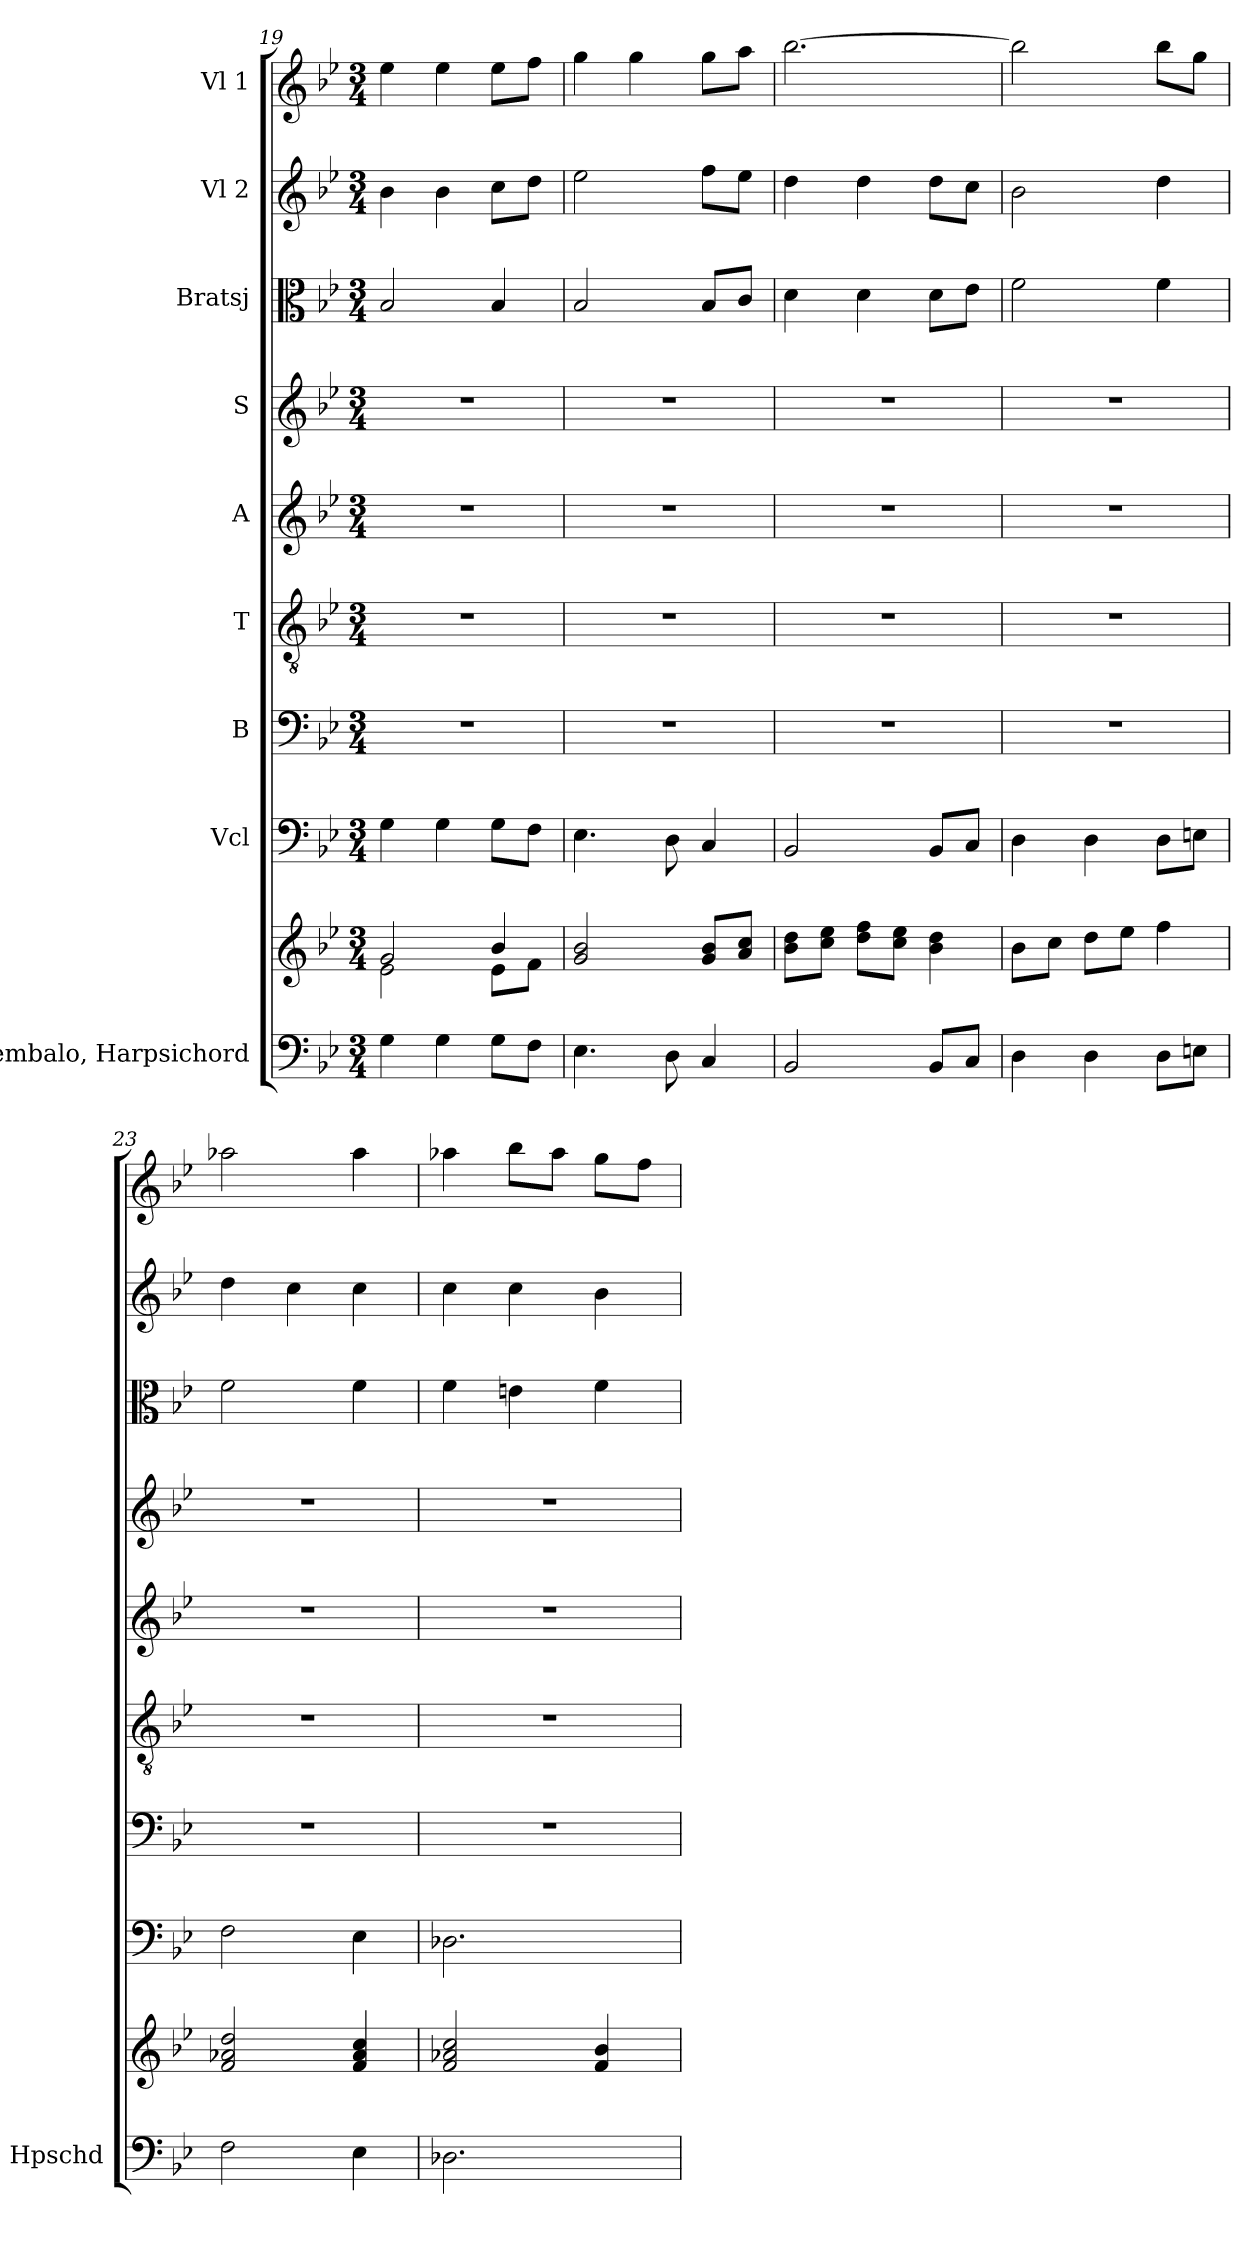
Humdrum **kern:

**kern	**kern	**kern	**kern	**kern	**kern	**kern	**kern	**kern	**kern
*part9	*part9	*part8	*part7	*part6	*part5	*part4	*part3	*part2	*part1
*staff10	*staff9	*staff8	*staff7	*staff6	*staff5	*staff4	*staff3	*staff2	*staff1
*I"Cembalo, Harpsichord	*	*I"Vcl	*I"B	*I"T	*I"A	*I"S	*I"Bratsj	*I"Vl 2	*I"Vl 1
*I'Hpschd	*	*	*	*	*	*	*	*	*
*clefF4	*clefG2	*clefF4	*clefF4	*clefGv2	*clefG2	*clefG2	*clefC3	*clefG2	*clefG2
*	*	*ITrd7c12	*	*	*	*	*	*	*
*k[b-e-]	*k[b-e-]	*k[b-e-]	*k[b-e-]	*k[b-e-]	*k[b-e-]	*k[b-e-]	*k[b-e-]	*k[b-e-]	*k[b-e-]
*M3/4	*M3/4	*M3/4	*M3/4	*M3/4	*M3/4	*M3/4	*M3/4	*M3/4	*M3/4
=19	=19	=19	=19	=19	=19	=19	=19	=19	=19
*	*^	*	*	*	*	*	*	*	*
4G\	2g/	2e-\	4GG\	2.r	2.r	2.r	2.r	2B-/	4b-\	4ee-\
4G\	.	.	4GG\	.	.	.	.	.	4b-\	4ee-\
8G\L	4b-/	8e-\L	8GG\L	.	.	.	.	4B-/	8cc\L	8ee-\L
8F\J	.	8f\J	8FF\J	.	.	.	.	.	8dd\J	8ff\J
*	*v	*v	*	*	*	*	*	*	*	*
=20	=20	=20	=20	=20	=20	=20	=20	=20	=20
4.E-\	2g/ 2b-/	4.EE-\	2.r	2.r	2.r	2.r	2B-/	2ee-\	4gg\
.	.	.	.	.	.	.	.	.	4gg\
8D\	.	8DD\	.	.	.	.	.	.	.
4C/	8g/ 8b-/L	4CC/	.	.	.	.	8B-/L	8ff\L	8gg\L
.	8a/ 8cc/J	.	.	.	.	.	8c/J	8ee-\J	8aa\J
=21	=21	=21	=21	=21	=21	=21	=21	=21	=21
2BB-/	8b-\ 8dd\L	2BBB-/	2.r	2.r	2.r	2.r	4d\	4dd\	[2.bb-\
.	8cc\ 8ee-\J	.	.	.	.	.	.	.	.
.	8dd\ 8ff\L	.	.	.	.	.	4d\	4dd\	.
.	8cc\ 8ee-\J	.	.	.	.	.	.	.	.
8BB-/L	4b-\ 4dd\	8BBB-/L	.	.	.	.	8d\L	8dd\L	.
8C/J	.	8CC/J	.	.	.	.	8e-\J	8cc\J	.
=22	=22	=22	=22	=22	=22	=22	=22	=22	=22
4D\	8b-\L	4DD\	2.r	2.r	2.r	2.r	2f\	2b-\	2bb-\]
.	8cc\J	.	.	.	.	.	.	.	.
4D\	8dd\L	4DD\	.	.	.	.	.	.	.
.	8ee-\J	.	.	.	.	.	.	.	.
8D\L	4ff\	8DD\L	.	.	.	.	4f\	4dd\	8bb-\L
8En\J	.	8EEn\J	.	.	.	.	.	.	8gg\J
=23	=23	=23	=23	=23	=23	=23	=23	=23	=23
2F\	2f/ 2a-X/ 2dd/	2FF\	2.r	2.r	2.r	2.r	2f\	4dd\	2aa-X\
.	.	.	.	.	.	.	.	4cc\	.
4E-\	4f/ 4a-/ 4cc/	4EE-\	.	.	.	.	4f\	4cc\	4aa-\
=24	=24	=24	=24	=24	=24	=24	=24	=24	=24
2.D-X\	2f/ 2a-X/ 2cc/	2.DD-X\	2.r	2.r	2.r	2.r	4f\	4cc\	4aa-X\
.	.	.	.	.	.	.	4en\	4cc\	8bb-\L
.	.	.	.	.	.	.	.	.	8aa-\J
.	4f/ 4b-/	.	.	.	.	.	4f\	4b-\	8gg\L
.	.	.	.	.	.	.	.	.	8ff\J
=	=	=	=	=	=	=	=	=	=
*-	*-	*-	*-	*-	*-	*-	*-	*-	*-
